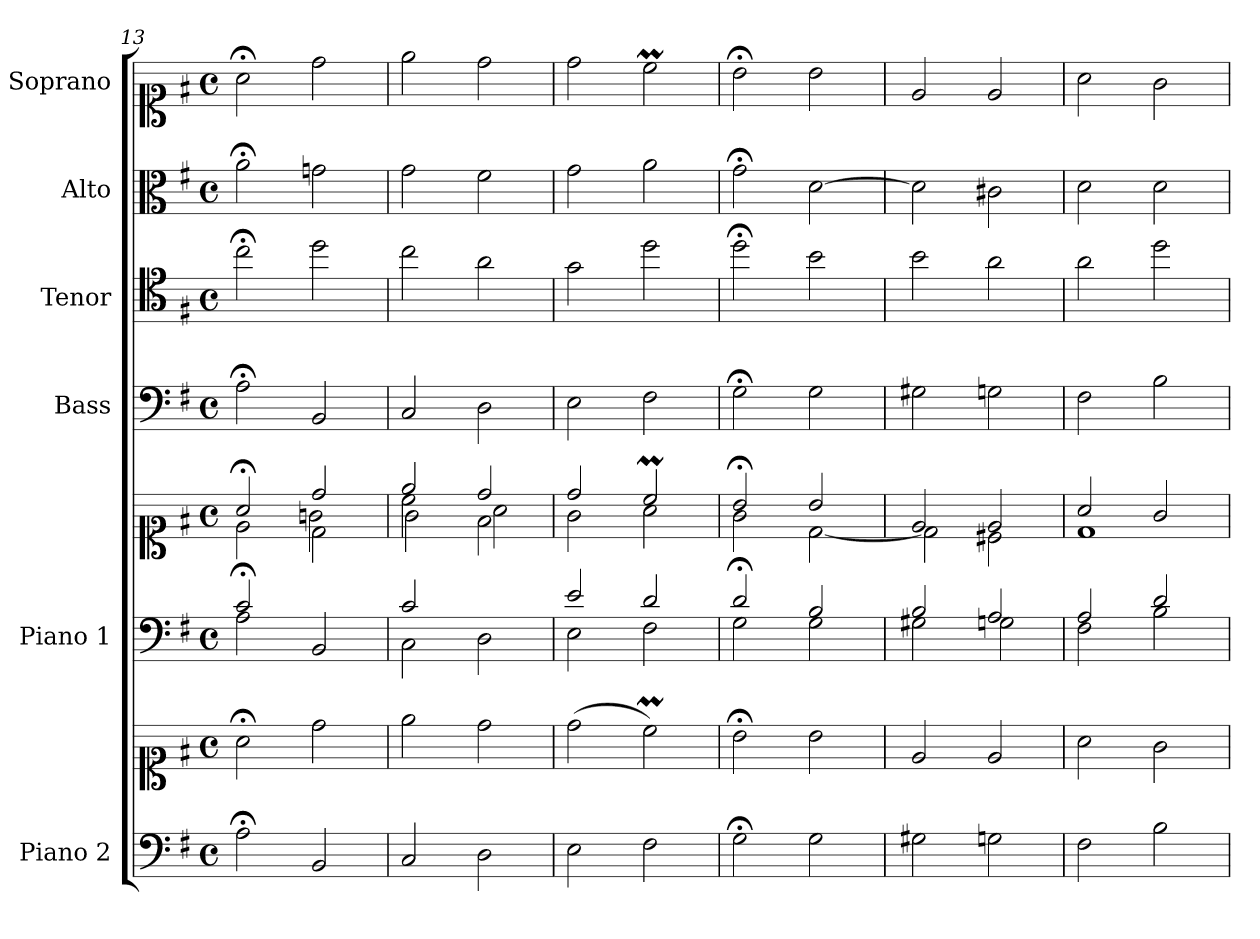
**kern	**kern	**kern	**kern	**kern	**kern	**kern	**kern
*part6	*part6	*part5	*part5	*part4	*part3	*part2	*part1
*staff8	*staff7	*staff6	*staff5	*staff4	*staff3	*staff2	*staff1
*I"Piano 2	*	*I"Piano 1	*	*I"Bass	*I"Tenor	*I"Alto	*I"Soprano
*I'Pno 2	*	*I'Pno 1	*	*I'B.	*I'T.	*I'A.	*I'S.
!!LO:PB:g=z
*clefF4	*clefC1	*clefF4	*clefC1	*clefF4	*clefC4	*clefC3	*clefC1
*	*	*	*	*	*ITrd7c12	*	*
*k[f#]	*k[f#]	*k[f#]	*k[f#]	*k[f#]	*k[f#]	*k[f#]	*k[f#]
*G:	*G:	*G:	*G:	*G:	*G:	*G:	*G:
*M4/4	*M4/4	*M4/4	*M4/4	*M4/4	*M4/4	*M4/4	*M4/4
*met(c)	*met(c)	*met(c)	*met(c)	*met(c)	*met(c)	*met(c)	*met(c)
=13	=13	=13	=13	=13	=13	=13	=13
*	*	*^	*^	*	*	*	*
*	*	*	*	*	*^	*	*	*	*
2A;\	2a;<\	2c;/	2A\	2a;</	2ryy	2e\	2A;<\	2c;<\	2a;<\	2a;<\
2BB/	2dd\	2ryy	2BB/	2dd/	2d\	2gn\	2BB/	2d\	2gn\	2dd\
=14	=14	=14	=14	=14	=14	=14	=14	=14	=14	=14
*	*	*	*	*	*	*^	*	*	*	*
2C/	2ee\	2c/	2C\	2ee/	2ryy	2cc\	2g\	2C/	2c\	2g\	2ee\
2D\	2dd\	2ryy	2D\	2dd/	2f#\	2a\	2ryy	2D\	2A\	2f#\	2dd\
*	*	*	*	*	*v	*v	*v	*	*	*	*
=15	=15	=15	=15	=15	=15	=15	=15	=15	=15
2E\	(2dd\	2e/	2E\	2dd/	2g\	2E\	2G\	2g\	2dd\
2F#\	2ccM\)	2d/	2F#\	2ccM/	2a\	2F#\	2d\	2a\	2ccM\
=16	=16	=16	=16	=16	=16	=16	=16	=16	=16
2G;\	2b;<\	2d;/	2G\	2b;</	2g\	2G;<\	2d;<\	2g;<\	2b;<\
2G\	2b\	2B/	2G\	2b/	[<2d\	2G\	2B\	[>2d\	2b\
=17	=17	=17	=17	=17	=17	=17	=17	=17	=17
2G#X\	2e/	2B/	2G#X\	2e/	2d\]	2G#X\	2B\	2d\]	2e/
2Gn\	2e/	2A/	2Gn\	2e/	2c#X\	2Gn\	2A\	2c#X\	2e/
=18	=18	=18	=18	=18	=18	=18	=18	=18	=18
2F#\	2a\	2A/	2F#\	2a/	1d\	2F#\	2A\	2d\	2a\
2B\	2g\	2d/	2B\	2g/	.	2B\	2d\	2d\	2g\
*	*	*v	*v	*	*	*	*	*	*
*	*	*	*v	*v	*	*	*	*
=	=	=	=	=	=	=	=
*-	*-	*-	*-	*-	*-	*-	*-
